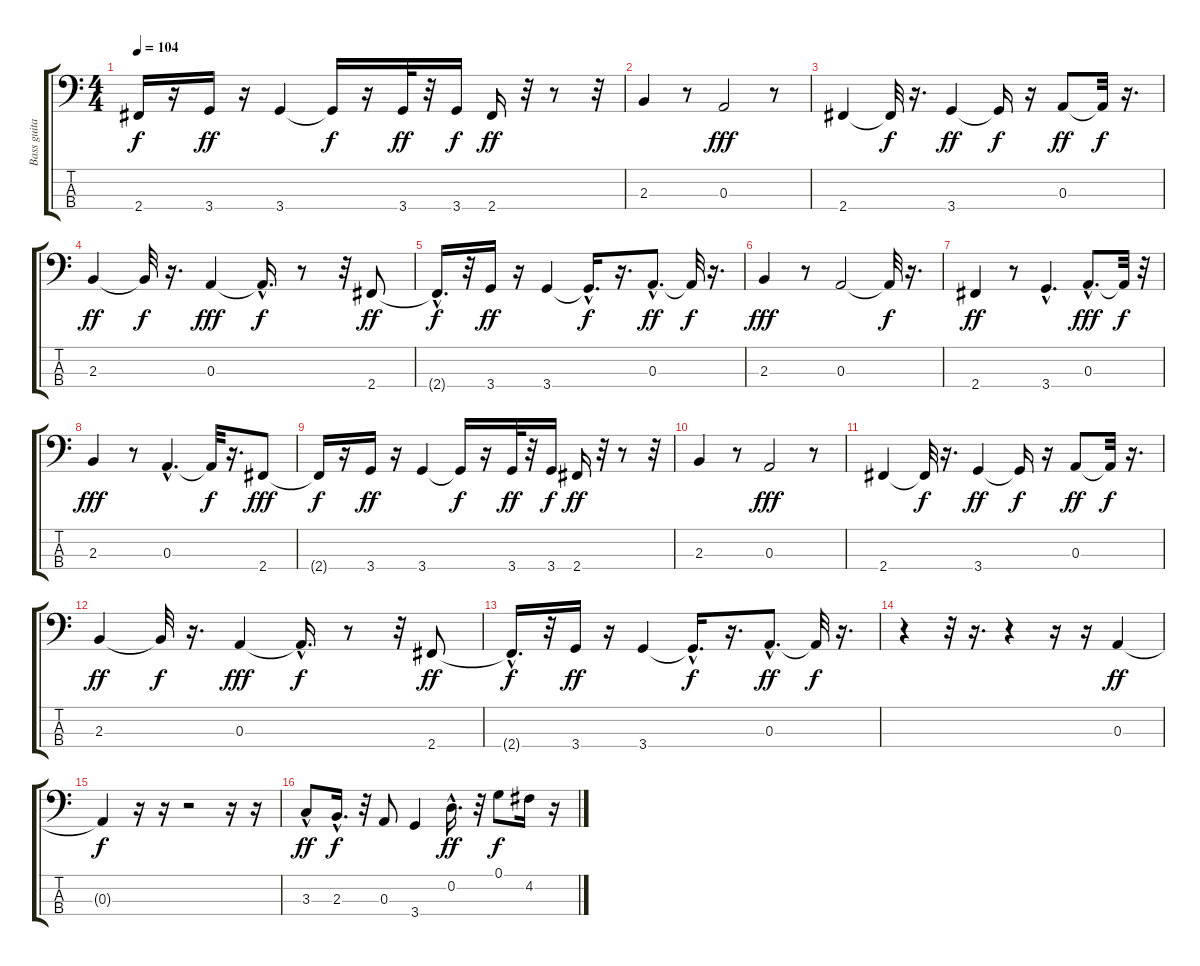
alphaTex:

\track ("Bass guitar" "Bass guita") {instrument electricbassfinger}
\staff {score tabs}
\tuning (G2 D2 A1 E1) {hide}
\ts (4 4)
\tempo 104
\clef f4
\ks c
2.4{t}.16{dy f} r.16 3.4.16{dy ff} r.16 3.4.4 3.4{t}.16{dy f} r.16 3.4.32{dy ff} r.32 3.4.16{dy f} 2.4.16{dy ff} r.32 r.8 r.32 |
2.3.4 r.8 0.3.2{dy fff} r.8 |
2.4.4 2.4{t}.32{dy f} r.16{d} 3.4.4{dy ff} 3.4{t}.16{dy f} r.16 0.3.8{dy ff} 0.3{t}.32{dy f} r.16{d} |
2.3.4{dy ff} 2.3{t}.32{dy f} r.16{d} 0.3.4{dy fff} 0.3{hac t}.16{d dy f} r.8 r.32 2.4.8{dy ff} |
2.4{hac t}.16{d dy f} r.32 3.4.16{dy ff} r.16 3.4.4 3.4{hac t}.16{d dy f} r.16{d} 0.3{hac}.8{d dy ff} 0.3{t}.32{dy f} r.16{d} |
2.3.4{dy fff} r.8 0.3.2 0.3{t}.32{dy f} r.16{d} |
2.4.4{dy ff} r.8 3.4{hac}.4{d} 0.3{hac}.8{d dy fff} 0.3{t}.32{dy f} r.32 |
2.3.4{dy fff} r.8 0.3{hac}.4{d} 0.3{t}.32{dy f} r.16{d} 2.4.8{dy fff} |
2.4{t}.16{dy f} r.16 3.4.16{dy ff} r.16 3.4.4 3.4{t}.16{dy f} r.16 3.4.32{dy ff} r.32 3.4.16{dy f} 2.4.16{dy ff} r.32 r.8 r.32 |
2.3.4 r.8 0.3.2{dy fff} r.8 |
2.4.4 2.4{t}.32{dy f} r.16{d} 3.4.4{dy ff} 3.4{t}.16{dy f} r.16 0.3.8{dy ff} 0.3{t}.32{dy f} r.16{d} |
2.3.4{dy ff} 2.3{t}.32{dy f} r.16{d} 0.3.4{dy fff} 0.3{hac t}.16{d dy f} r.8 r.32 2.4.8{dy ff} |
2.4{hac t}.16{d dy f} r.32 3.4.16{dy ff} r.16 3.4.4 3.4{hac t}.16{d dy f} r.16{d} 0.3{hac}.8{d dy ff} 0.3{t}.32{dy f} r.16{d} |
r.4 r.32 r.16{d} r.4 r.16 r.16 0.3.4{dy ff} |
0.3{t}.4{dy f} r.16 r.16 r.2 r.16 r.16 |
3.3{hac}.8{dy ff} 2.3{hac}.16{d dy f} r.32 0.3.8 3.4.4 0.2{hac}.16{d dy ff} r.32 0.1.8{dy f} 4.2.16 r.16
